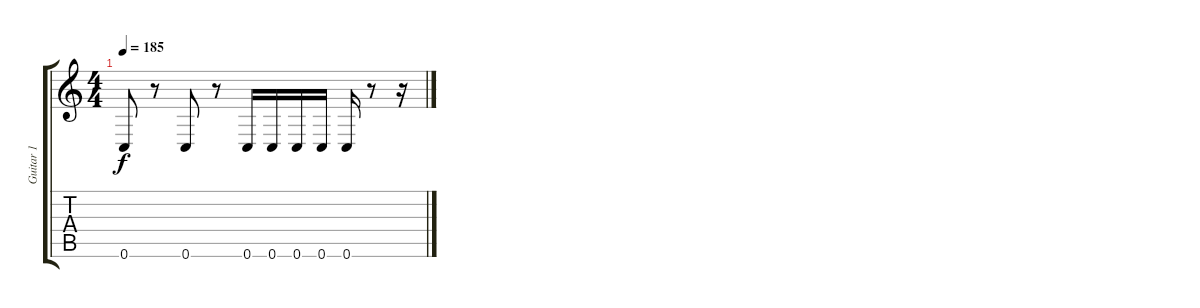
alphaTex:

\track ("Guitar 1" "Guitar 1") {instrument distortionguitar}
\staff {score tabs}
\tuning (D4 A3 F3 C3 G2 C2) {hide}
\ts (4 4)
\tempo 185
\clef g2
\ks c
0.6.8{dy f} r.8 0.6.8 r.8 0.6.16 0.6.16 0.6.16 0.6.16 0.6.16 r.8 r.16
